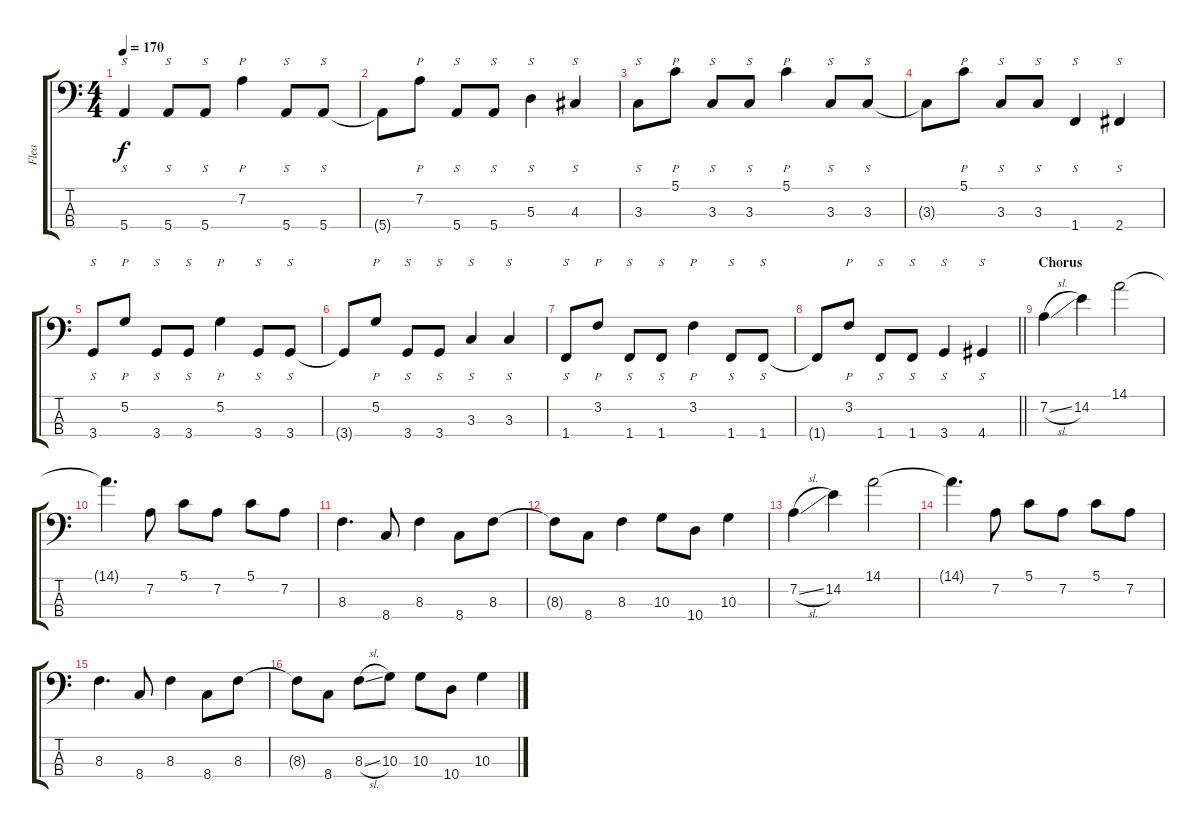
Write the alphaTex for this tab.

\track ("Flea" "Flea") {instrument electricbassfinger}
\staff {score tabs}
\tuning (G2 D2 A1 E1) {hide}
\ts (4 4)
\tempo 170
\clef f4
\ks c
5.4.4{s dy f} 5.4.8{s} 5.4.8{s} 7.2.4{p} 5.4.8{s} 5.4.8{s} |
5.4{t}.8 7.2.8{p} 5.4.8{s} 5.4.8{s} 5.3.4{s} 4.3.4{s} |
3.3.8{s} 5.1.8{p} 3.3.8{s} 3.3.8{s} 5.1.4{p} 3.3.8{s} 3.3.8{s} |
3.3{t}.8 5.1.8{p} 3.3.8{s} 3.3.8{s} 1.4.4{s} 2.4.4{s} |
3.4.8{s} 5.2.8{p} 3.4.8{s} 3.4.8{s} 5.2.4{p} 3.4.8{s} 3.4.8{s} |
3.4{t}.8 5.2.8{p} 3.4.8{s} 3.4.8{s} 3.3.4{s} 3.3.4{s} |
1.4.8{s} 3.2.8{p} 1.4.8{s} 1.4.8{s} 3.2.4{p} 1.4.8{s} 1.4.8{s} |
\barLineRight lightlight
1.4{t}.8 3.2.8{p} 1.4.8{s} 1.4.8{s} 3.4.4{s} 4.4.4{s} |
\section ("" "Chorus")
7.2{sl}.4{instrument electricbassfinger} 14.2.4 14.1.2 |
14.1{t}.4{d} 7.2.8 5.1.8 7.2.8 5.1.8 7.2.8 |
8.3.4{d} 8.4.8 8.3.4 8.4.8 8.3.8 |
8.3{t}.8 8.4.8 8.3.4 10.3.8 10.4.8 10.3.4 |
7.2{sl}.4 14.2.4 14.1.2 |
14.1{t}.4{d} 7.2.8 5.1.8 7.2.8 5.1.8 7.2.8 |
8.3.4{d} 8.4.8 8.3.4 8.4.8 8.3.8 |
8.3{t}.8 8.4.8 8.3{sl}.8 10.3.8 10.3.8 10.4.8 10.3.4
